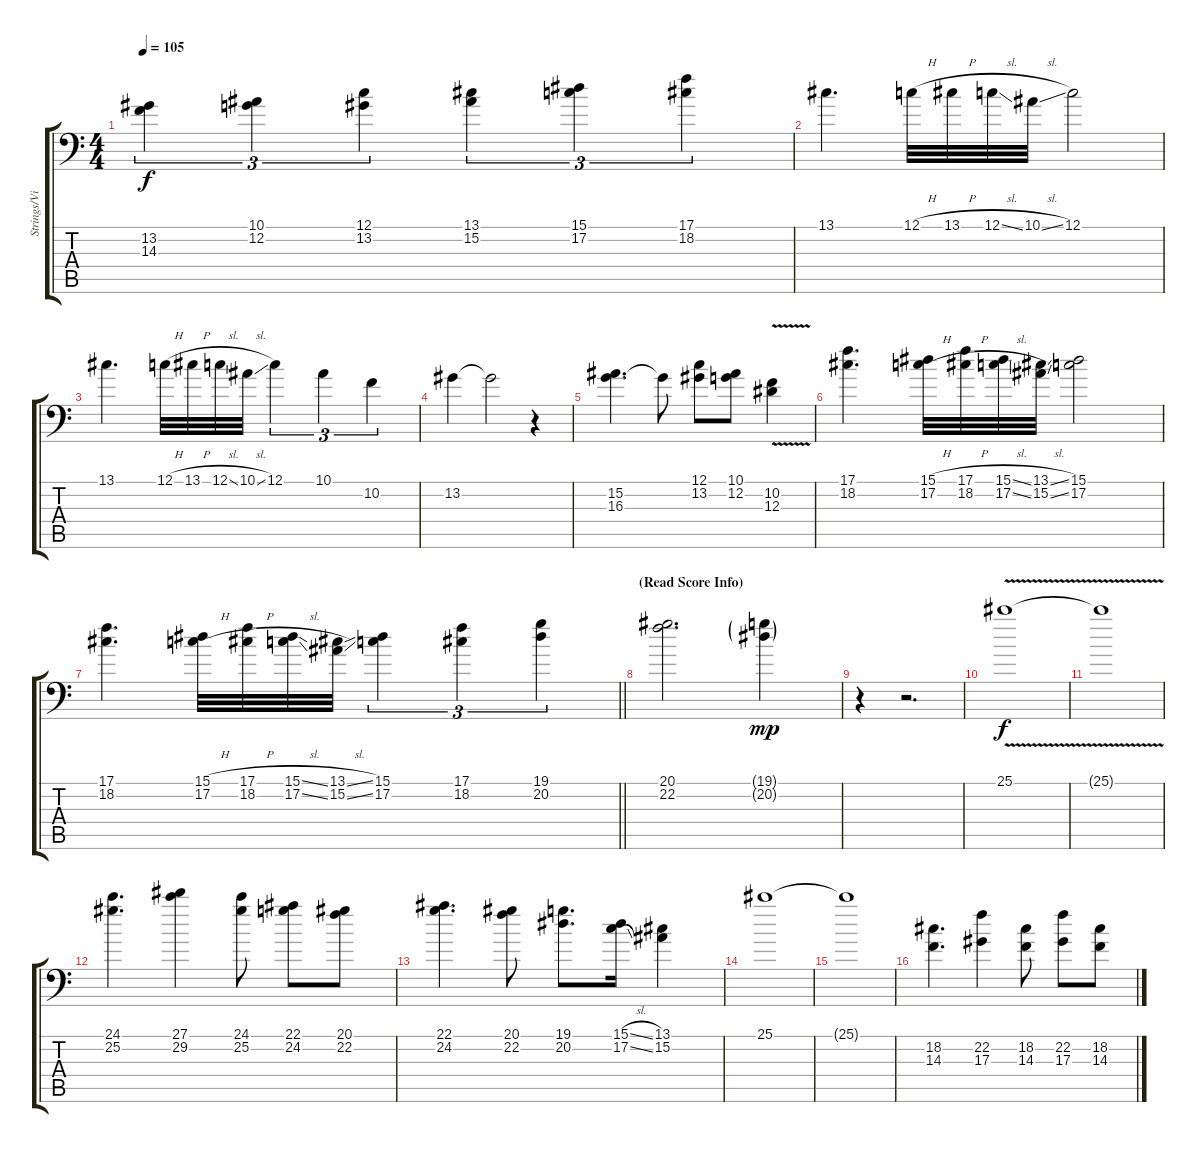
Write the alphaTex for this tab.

\track ("Strings/Violins" "Strings/Vi") {instrument violin}
\staff {score tabs}
\tuning (C4 G3 Eb3 Bb2 F2 Bb1) {hide}
\ts (4 4)
\tempo 105
\clef f4
\ks c
(13.2 14.3).4{tu (3 2) dy f} (10.1 12.2).4{tu (3 2)} (12.1 13.2).4{tu (3 2)} (13.1 15.2).4{tu (3 2)} (15.1 17.2).4{tu (3 2)} (17.1 18.2).4{tu (3 2)} |
13.1.4{d} 12.1{h}.32 13.1{h}.32 12.1{sl}.32 10.1{sl}.32 12.1.2 |
13.1.4{d} 12.1{h}.32 13.1{h}.32 12.1{sl}.32 10.1{sl}.32 12.1.4{tu (3 2)} 10.1.4{tu (3 2)} 10.2.4{tu (3 2)} |
13.2.4 13.2{t}.2{volume 2} r.4 |
(15.2 16.3).4{d volume 7} 16.3{t}.8 (12.1 13.2).8 (10.1 12.2).8 (10.2 12.3{v}).4 |
(17.1 18.2).4{d volume 13} (15.1{h} 17.2{h}).32 (17.1{h} 18.2{h}).32 (15.1{sl} 17.2{sl}).32 (13.1{sl} 15.2{sl}).32 (15.1 17.2).2 |
\barLineRight lightlight
(17.1 18.2).4{d} (15.1{h} 17.2{h}).32 (17.1{h} 18.2{h}).32 (15.1{sl} 17.2{sl}).32 (13.1{sl} 15.2{sl}).32 (15.1 17.2).4{tu (3 2)} (17.1 18.2).4{tu (3 2)} (19.1 20.2).4{tu (3 2)} |
\section ("" "(Read Score Info)")
(20.1 22.2).2{d} (19.1{g} 20.2{g}).4{dy mp volume 3} |
r.4 r.2{d volume 11} |
25.1{v}.1{dy f} |
25.1{t}.1 |
(24.1 25.2).4{d} (27.1 29.2).4 (24.1 25.2).8 (22.1 24.2).8 (20.1 22.2).8 |
(22.1 24.2).4{d} (20.1 22.2).8 (19.1 20.2).8{d} (15.1{sl} 17.2{sl}).16 (13.1 15.2).4 |
25.1.1 |
25.1{t}.1 |
(18.2 14.3).4{d} (22.2 17.3).4 (18.2 14.3).8 (22.2 17.3).8 (18.2 14.3).8
